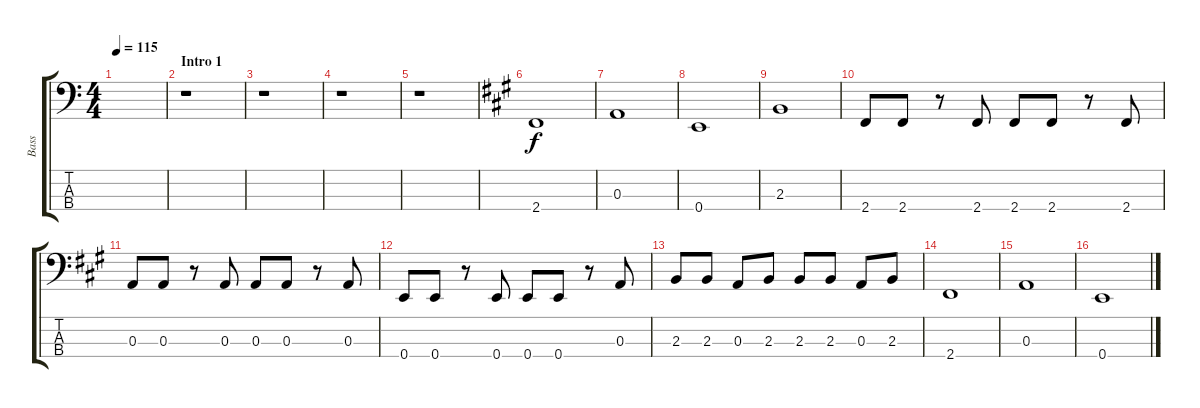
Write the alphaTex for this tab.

\track ("Bass" "Bass") {instrument electricbasspick}
\staff {score tabs}
\tuning (G2 D2 A1 E1) {hide}
\ts (4 4)
\tempo 115
\clef f4
\ks c
|
\section ("" "Intro 1")
r.1 |
r.1 |
r.1 |
r.1 |
\ks a
2.4.1 |
0.3.1 |
0.4.1 |
2.3.1 |
2.4.8 2.4.8 r.8 2.4.8 2.4.8 2.4.8 r.8 2.4.8 |
0.3.8 0.3.8 r.8 0.3.8 0.3.8 0.3.8 r.8 0.3.8 |
0.4.8 0.4.8 r.8 0.4.8 0.4.8 0.4.8 r.8 0.3.8 |
2.3.8 2.3.8 0.3.8 2.3.8 2.3.8 2.3.8 0.3.8 2.3.8 |
2.4.1 |
0.3.1 |
0.4.1
